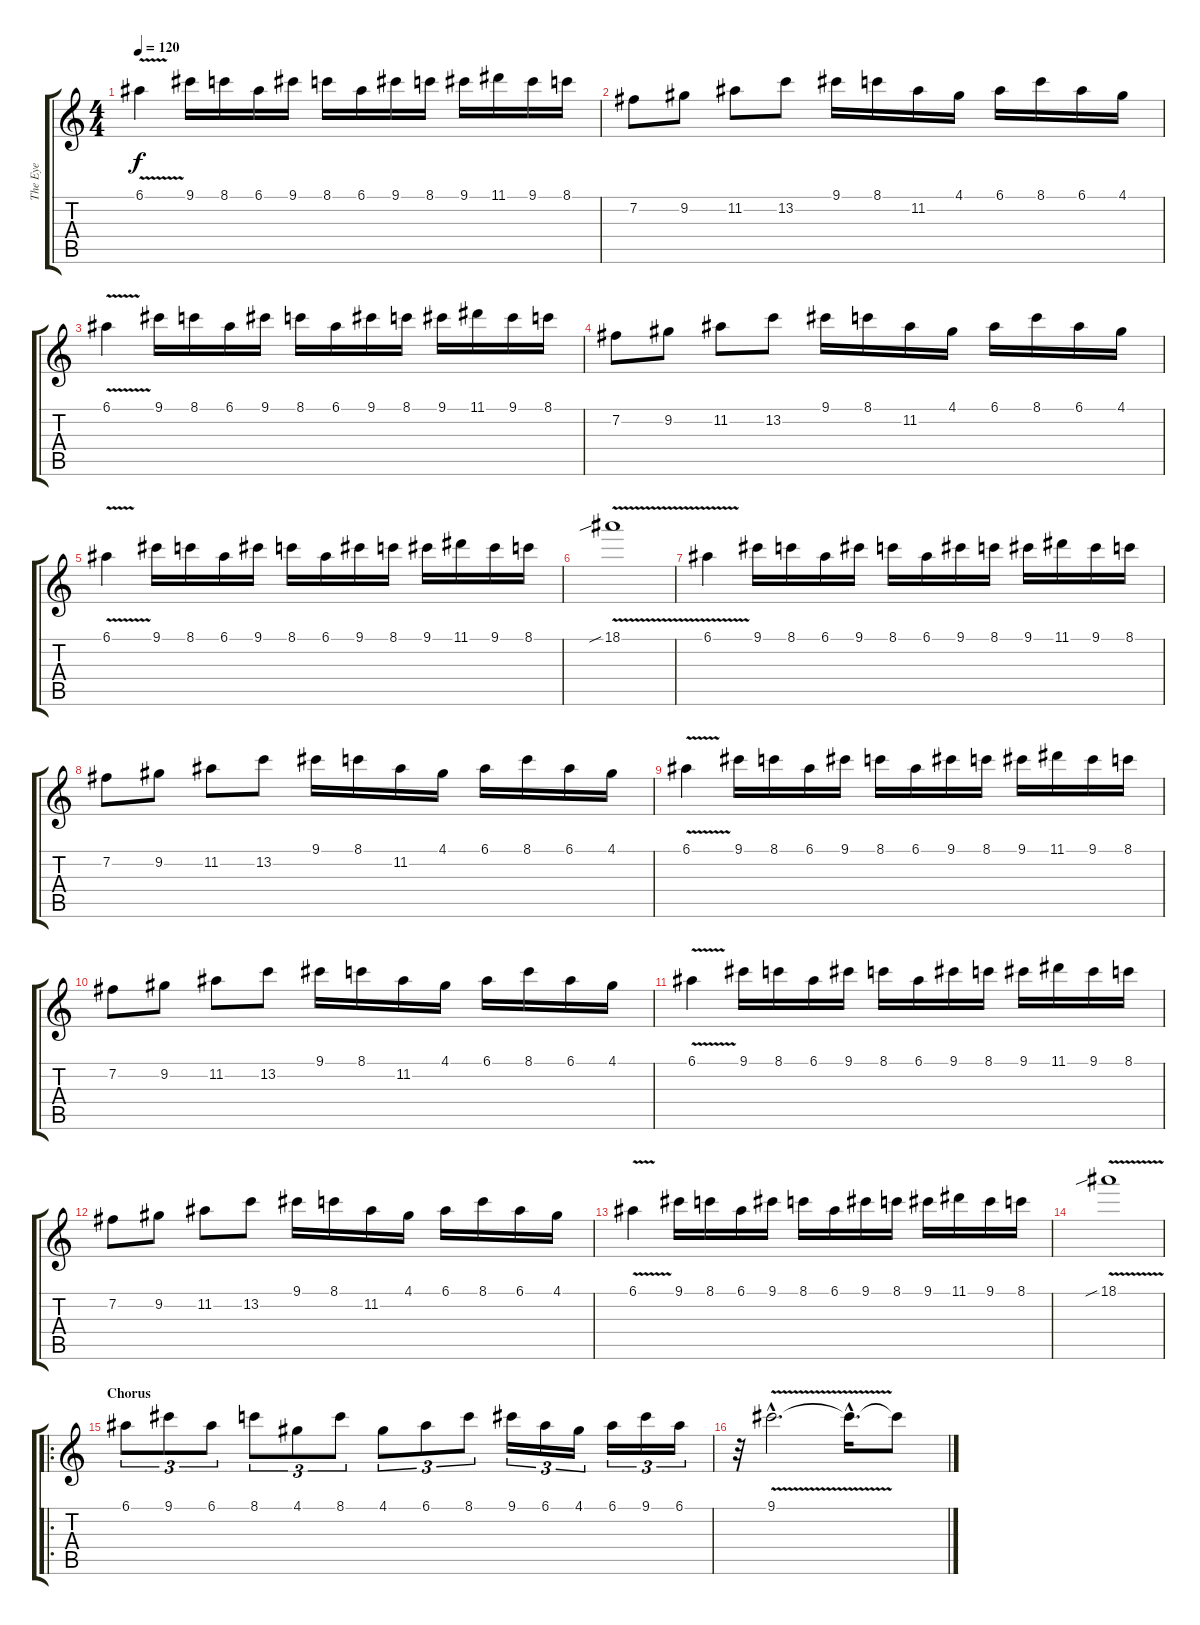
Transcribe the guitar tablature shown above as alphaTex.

\track ("The Eye" "The Eye") {instrument overdrivenguitar}
\staff {score tabs}
\tuning (E4 B3 G3 D3 A2 E2) {hide}
\ts (4 4)
\tempo 120
\clef g2
\ks c
6.1{v}.4{dy f} 9.1.16 8.1.16 6.1.16 9.1.16 8.1.16 6.1.16 9.1.16 8.1.16 9.1.16 11.1.16 9.1.16 8.1.16 |
7.2.8 9.2.8 11.2.8 13.2.8 9.1.16 8.1.16 11.2.16 4.1.16 6.1.16 8.1.16 6.1.16 4.1.16 |
6.1{v}.4 9.1.16 8.1.16 6.1.16 9.1.16 8.1.16 6.1.16 9.1.16 8.1.16 9.1.16 11.1.16 9.1.16 8.1.16 |
7.2.8 9.2.8 11.2.8 13.2.8 9.1.16 8.1.16 11.2.16 4.1.16 6.1.16 8.1.16 6.1.16 4.1.16 |
6.1{v}.4 9.1.16 8.1.16 6.1.16 9.1.16 8.1.16 6.1.16 9.1.16 8.1.16 9.1.16 11.1.16 9.1.16 8.1.16 |
18.1{v sib}.1 |
6.1{v}.4 9.1.16 8.1.16 6.1.16 9.1.16 8.1.16 6.1.16 9.1.16 8.1.16 9.1.16 11.1.16 9.1.16 8.1.16 |
7.2.8 9.2.8 11.2.8 13.2.8 9.1.16 8.1.16 11.2.16 4.1.16 6.1.16 8.1.16 6.1.16 4.1.16 |
6.1{v}.4 9.1.16 8.1.16 6.1.16 9.1.16 8.1.16 6.1.16 9.1.16 8.1.16 9.1.16 11.1.16 9.1.16 8.1.16 |
7.2.8 9.2.8 11.2.8 13.2.8 9.1.16 8.1.16 11.2.16 4.1.16 6.1.16 8.1.16 6.1.16 4.1.16 |
6.1{v}.4 9.1.16 8.1.16 6.1.16 9.1.16 8.1.16 6.1.16 9.1.16 8.1.16 9.1.16 11.1.16 9.1.16 8.1.16 |
7.2.8 9.2.8 11.2.8 13.2.8 9.1.16 8.1.16 11.2.16 4.1.16 6.1.16 8.1.16 6.1.16 4.1.16 |
6.1{v}.4 9.1.16 8.1.16 6.1.16 9.1.16 8.1.16 6.1.16 9.1.16 8.1.16 9.1.16 11.1.16 9.1.16 8.1.16 |
18.1{v sib}.1 |
\ro
\section ("" "Chorus")
6.1.8{tu (3 2)} 9.1.8{tu (3 2)} 6.1.8{tu (3 2)} 8.1.8{tu (3 2)} 4.1.8{tu (3 2)} 8.1.8{tu (3 2)} 4.1.8{tu (3 2)} 6.1.8{tu (3 2)} 8.1.8{tu (3 2)} 9.1.16{tu (3 2)} 6.1.16{tu (3 2)} 4.1.16{tu (3 2)} 6.1.16{tu (3 2)} 9.1.16{tu (3 2)} 6.1.16{tu (3 2)} |
r.32 9.1{v hac}.2{d} 9.1{hac t}.16{d} 9.1{t}.8
